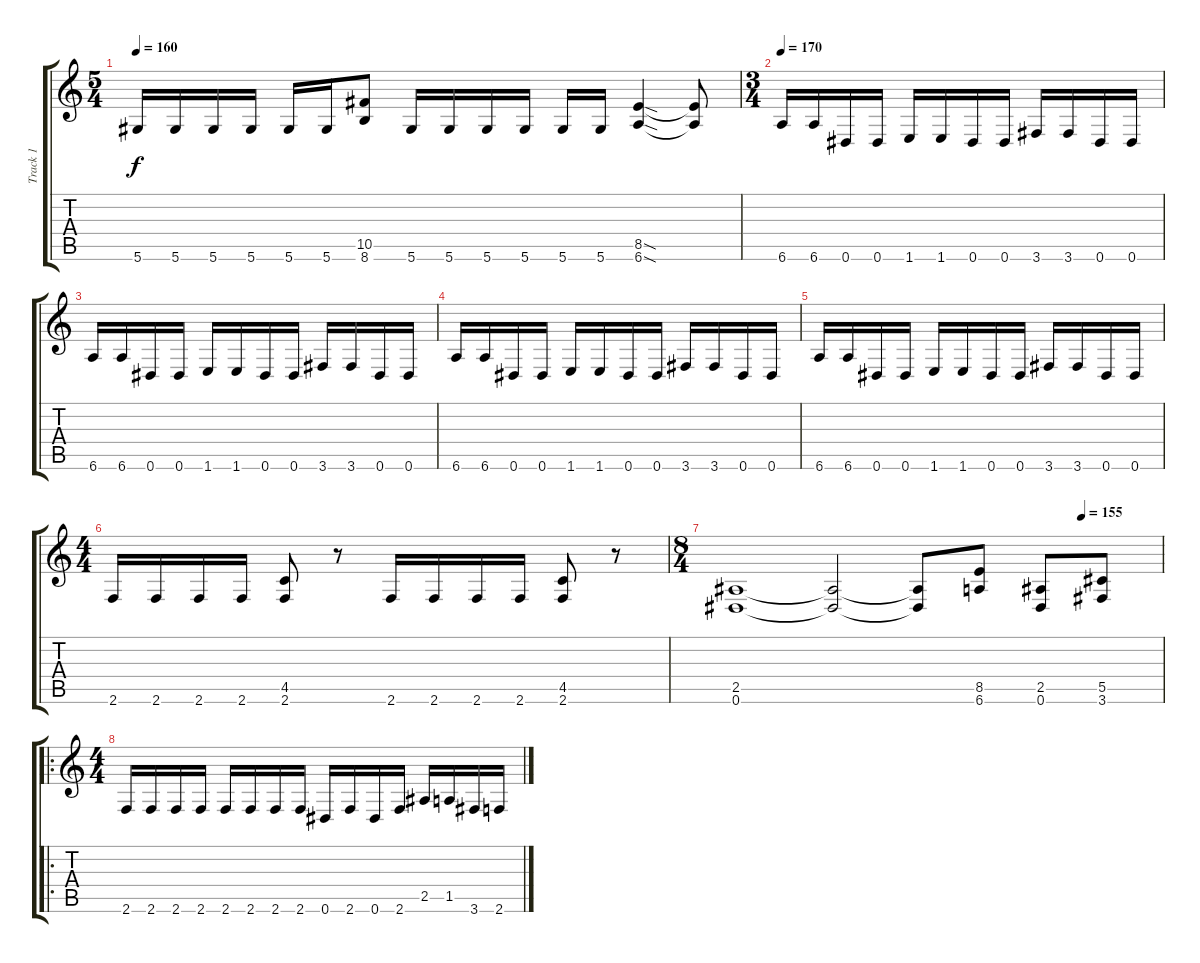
\track ("Track 1" "Track 1") {instrument overdrivenguitar}
\staff {score tabs}
\tuning (Eb4 Bb3 Gb3 Db3 Ab2 Eb2) {hide}
\ts (5 4)
\tempo 160
\clef g2
\ks c
5.6.16{dy f} 5.6.16 5.6.16 5.6.16 5.6.16 5.6.16 (10.5 8.6).8 5.6.16 5.6.16 5.6.16 5.6.16 5.6.16 5.6.16 (8.5{sod} 6.6{sod}).4 (8.5{t} 6.6{t}).8 |
\ts (3 4)
\tempo 170
6.6.16 6.6.16 0.6.16 0.6.16 1.6.16 1.6.16 0.6.16 0.6.16 3.6.16 3.6.16 0.6.16 0.6.16 |
6.6.16 6.6.16 0.6.16 0.6.16 1.6.16 1.6.16 0.6.16 0.6.16 3.6.16 3.6.16 0.6.16 0.6.16 |
6.6.16 6.6.16 0.6.16 0.6.16 1.6.16 1.6.16 0.6.16 0.6.16 3.6.16 3.6.16 0.6.16 0.6.16 |
6.6.16 6.6.16 0.6.16 0.6.16 1.6.16 1.6.16 0.6.16 0.6.16 3.6.16 3.6.16 0.6.16 0.6.16 |
\ts (4 4)
2.6.16 2.6.16 2.6.16 2.6.16 (4.5 2.6).8 r.8 2.6.16 2.6.16 2.6.16 2.6.16 (4.5 2.6).8 r.8 |
\ts (8 4)
\tempo (155 0.8125)
(2.5 0.6).1 (2.5{t} 0.6{t}).2 (2.5{t} 0.6{t}).8 (8.5 6.6).8 (2.5 0.6).8 (5.5 3.6).8 |
\ro
\ts (4 4)
2.6.16 2.6.16 2.6.16 2.6.16 2.6.16 2.6.16 2.6.16 2.6.16 0.6.16 2.6.16 0.6.16 2.6.16 2.5.16 1.5.16 3.6.16 2.6.16
